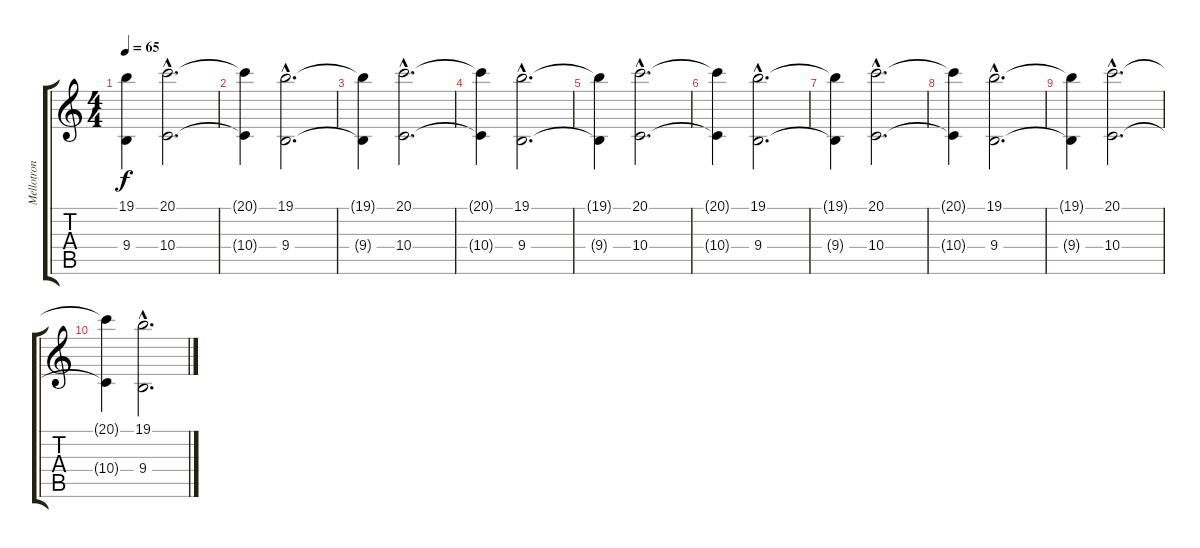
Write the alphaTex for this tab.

\track ("Mellotron Strings (Ian McDonald)" "Mellotron ") {instrument stringensemble1}
\staff {score tabs}
\tuning (E4 B3 G3 D3 A2 E2) {hide}
\ts (4 4)
\tempo 65
\clef g2
\ks c
(19.1{t} 9.4{t}).4{dy f} (20.1{hac} 10.4{hac}).2{d} |
(20.1{t} 10.4{t}).4 (19.1{hac} 9.4{hac}).2{d} |
(19.1{t} 9.4{t}).4 (20.1{hac} 10.4{hac}).2{d} |
(20.1{t} 10.4{t}).4 (19.1{hac} 9.4{hac}).2{d} |
(19.1{t} 9.4{t}).4{volume 8} (20.1{hac} 10.4{hac}).2{d} |
(20.1{t} 10.4{t}).4 (19.1{hac} 9.4{hac}).2{d} |
(19.1{t} 9.4{t}).4{volume 4} (20.1{hac} 10.4{hac}).2{d} |
(20.1{t} 10.4{t}).4 (19.1{hac} 9.4{hac}).2{d} |
(19.1{t} 9.4{t}).4 (20.1{hac} 10.4{hac}).2{d volume 2} |
(20.1{t} 10.4{t}).4 (19.1{hac} 9.4{hac}).2{d}
